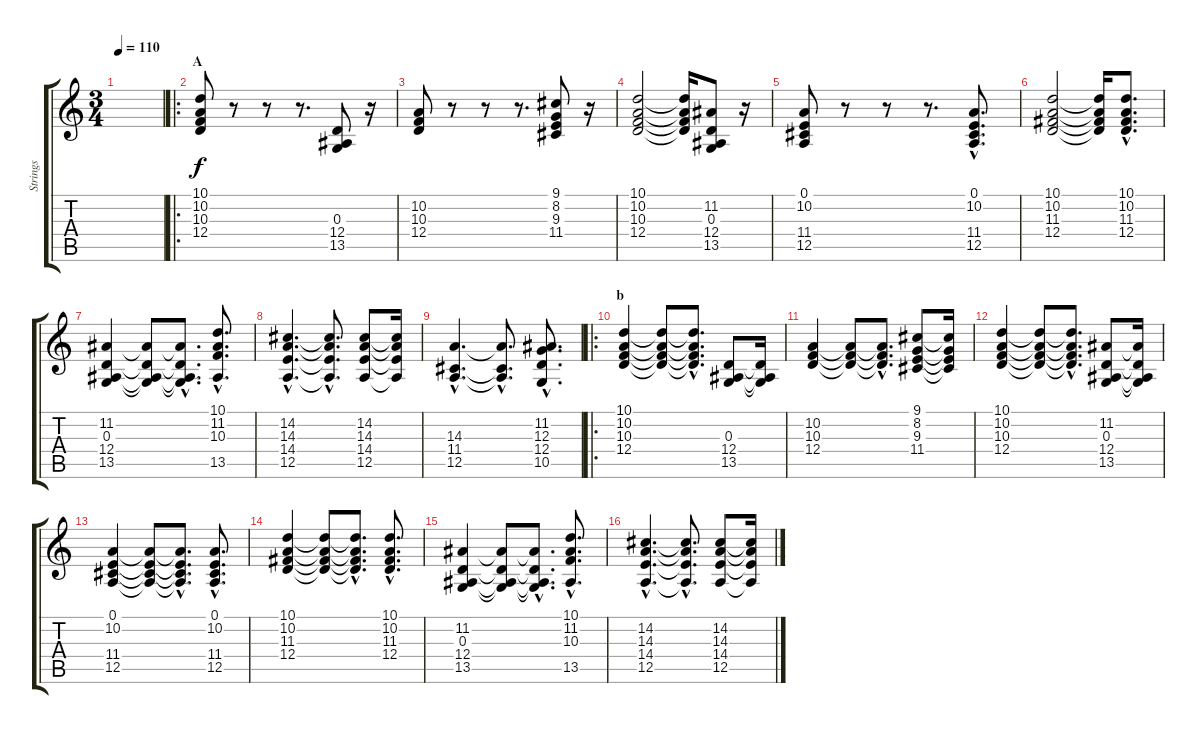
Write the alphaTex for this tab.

\track ("Strings" "Strings") {instrument stringensemble1}
\staff {score tabs}
\tuning (E4 B3 G3 D3 A2 E2) {hide}
\ts (3 4)
\tempo 110
\clef g2
\ks c
|
\ro
\section ("" "A")
(10.1 10.2 10.3 12.4).8 r.8 r.8 r.8{d} (0.3 12.4 13.5).8 r.16 |
(10.2 10.3 12.4).8 r.8 r.8 r.8{d} (9.1 8.2 9.3 11.4).8 r.16 |
(10.1 10.2 10.3 12.4).2 (10.1{t} 10.2{t} 10.3{t} 12.4{t}).16 (11.2 0.3 12.4 13.5).8 r.16 |
(0.1 10.2 11.4 12.5).8 r.8 r.8 r.8{d} (0.1{hac} 10.2{hac} 11.4{hac} 12.5{hac}).8{d} |
(10.1 10.2 11.3 12.4).2 (10.1{t} 10.2{t} 11.3{t} 12.4{t}).16 (10.1{hac} 10.2{hac} 11.3{hac} 12.4{hac}).8{d} |
(11.2 0.3 12.4 13.5).4 (11.2{t} 0.3{t} 12.4{t} 13.5{t}).8 (11.2{hac t} 0.3{hac t} 12.4{hac t} 13.5{hac t}).8{d} (10.1{hac} 11.2{hac} 10.3{hac} 13.5{hac}).8{d} |
(14.2{hac} 14.3{hac} 14.4{hac} 12.5{hac}).4{d} (14.2{hac t} 14.3{hac t} 14.4{hac t} 12.5{hac t}).8{d} (14.2 14.3 14.4 12.5).8 (14.2{t} 14.3{t} 14.4{t} 12.5{t}).16 |
(14.3{hac} 11.4{hac} 12.5{hac}).4{d} (14.3{hac t} 11.4{hac t} 12.5{hac t}).8{d} (11.2{hac} 12.3{hac} 12.4{hac} 10.5{hac}).8{d} |
\ro
\section ("" "b")
(10.1 10.2 10.3 12.4).4 (10.1{t} 10.2{t} 10.3{t} 12.4{t}).8 (10.1{hac t} 10.2{hac t} 10.3{hac t} 12.4{hac t}).8{d} (0.3 12.4 13.5).8 (0.3{t} 12.4{t} 13.5{t}).16 |
(10.2 10.3 12.4).4 (10.2{t} 10.3{t} 12.4{t}).8 (10.2{hac t} 10.3{hac t} 12.4{hac t}).8{d} (9.1 8.2 9.3 11.4).8 (9.1{t} 8.2{t} 9.3{t} 11.4{t}).16 |
(10.1 10.2 10.3 12.4).4 (10.1{t} 10.2{t} 10.3{t} 12.4{t}).8 (10.1{hac t} 10.2{hac t} 10.3{hac t} 12.4{hac t}).8{d} (11.2 0.3 12.4 13.5).8 (11.2{t} 0.3{t} 12.4{t} 13.5{t}).16 |
(0.1 10.2 11.4 12.5).4 (0.1{t} 10.2{t} 11.4{t} 12.5{t}).8 (0.1{hac t} 10.2{hac t} 11.4{hac t} 12.5{hac t}).8{d} (0.1{hac} 10.2{hac} 11.4{hac} 12.5{hac}).8{d} |
(10.1 10.2 11.3 12.4).4 (10.1{t} 10.2{t} 11.3{t} 12.4{t}).8 (10.1{hac t} 10.2{hac t} 11.3{hac t} 12.4{hac t}).8{d} (10.1{hac} 10.2{hac} 11.3{hac} 12.4{hac}).8{d} |
(11.2 0.3 12.4 13.5).4 (11.2{t} 0.3{t} 12.4{t} 13.5{t}).8 (11.2{hac t} 0.3{hac t} 12.4{hac t} 13.5{hac t}).8{d} (10.1{hac} 11.2{hac} 10.3{hac} 13.5{hac}).8{d} |
(14.2{hac} 14.3{hac} 14.4{hac} 12.5{hac}).4{d} (14.2{hac t} 14.3{hac t} 14.4{hac t} 12.5{hac t}).8{d} (14.2 14.3 14.4 12.5).8 (14.2{t} 14.3{t} 14.4{t} 12.5{t}).16
